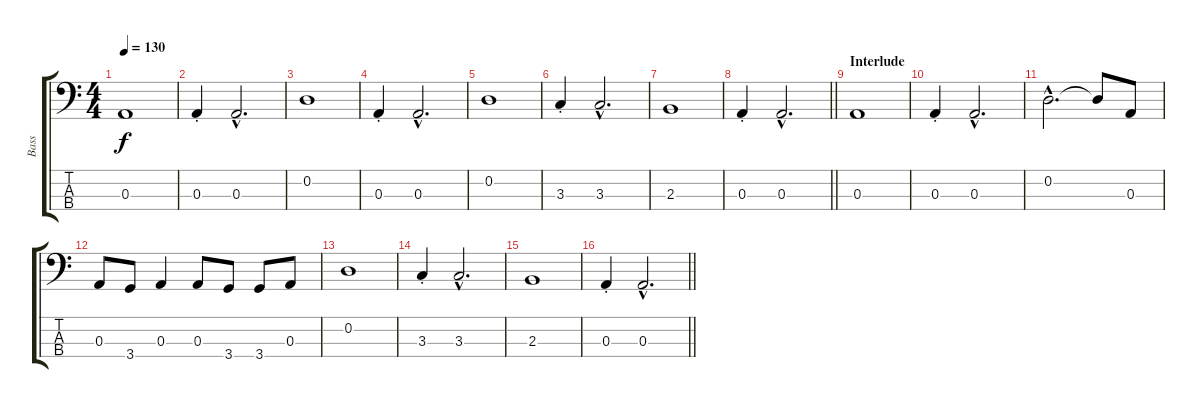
\track ("Bass" "Bass") {instrument electricbasspick}
\staff {score tabs}
\tuning (G2 D2 A1 E1) {hide}
\ts (4 4)
\tempo 130
\clef f4
\ks c
0.3.1{dy f} |
0.3{st}.4 0.3{hac}.2{d} |
0.2.1 |
0.3{st}.4 0.3{hac}.2{d} |
0.2.1 |
3.3{st}.4 3.3{hac}.2{d} |
2.3.1 |
\barLineRight lightlight
0.3{st}.4 0.3{hac}.2{d} |
\section ("" "Interlude")
0.3.1 |
0.3{st}.4 0.3{hac}.2{d} |
0.2{hac}.2{d} 0.2{t}.8 0.3.8 |
0.3.8 3.4.8 0.3.4 0.3.8 3.4.8 3.4.8 0.3.8 |
0.2.1 |
3.3{st}.4 3.3{hac}.2{d} |
2.3.1 |
\barLineRight lightlight
0.3{st}.4 0.3{hac}.2{d}
